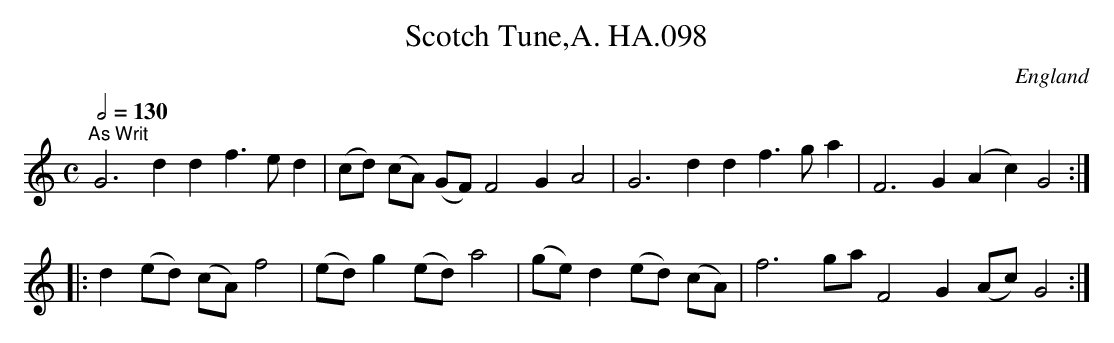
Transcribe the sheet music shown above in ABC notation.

X:1
T:Scotch Tune,A. HA.098
M:C
L:1/4
Q:1/2=130
O:England
notC:Back to original Hand
K:C major
"^As Writ"G3d df>ed|(c/d/) (c/A/) (G/F/)F2GA2|\
G3d df>ga|F3G (Ac)G2:|!
|:d(e/d/) (c/A/) f2|(e/d/) g (e/d/) a2|\
(g/e/) d (e/d/) (c/A/)|f3 g/a/ F2G (A/c/) G2:|
